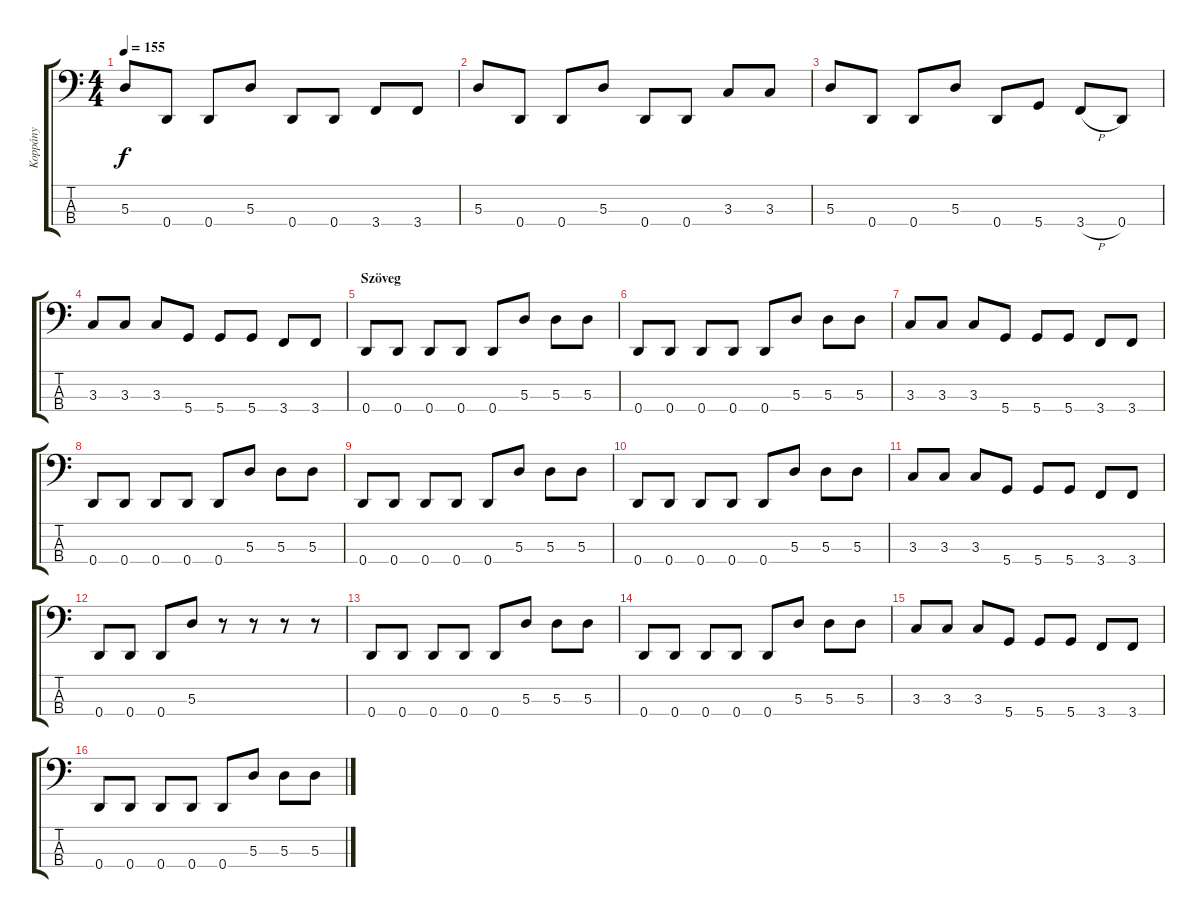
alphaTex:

\track ("Koppány" "Koppány") {instrument electricbasspick}
\staff {score tabs}
\tuning (G2 D2 A1 D1) {hide}
\ts (4 4)
\tempo 155
\clef f4
\ks c
5.3.8{dy f} 0.4.8 0.4.8 5.3.8 0.4.8 0.4.8 3.4.8 3.4.8 |
5.3.8 0.4.8 0.4.8 5.3.8 0.4.8 0.4.8 3.3.8 3.3.8 |
5.3.8 0.4.8 0.4.8 5.3.8 0.4.8 5.4.8 3.4{h}.8 0.4.8 |
3.3.8 3.3.8 3.3.8 5.4.8 5.4.8 5.4.8 3.4.8 3.4.8 |
\section ("" "Szöveg")
0.4.8 0.4.8 0.4.8 0.4.8 0.4.8 5.3.8 5.3.8 5.3.8 |
0.4.8 0.4.8 0.4.8 0.4.8 0.4.8 5.3.8 5.3.8 5.3.8 |
3.3.8 3.3.8 3.3.8 5.4.8 5.4.8 5.4.8 3.4.8 3.4.8 |
0.4.8 0.4.8 0.4.8 0.4.8 0.4.8 5.3.8 5.3.8 5.3.8 |
0.4.8 0.4.8 0.4.8 0.4.8 0.4.8 5.3.8 5.3.8 5.3.8 |
0.4.8 0.4.8 0.4.8 0.4.8 0.4.8 5.3.8 5.3.8 5.3.8 |
3.3.8 3.3.8 3.3.8 5.4.8 5.4.8 5.4.8 3.4.8 3.4.8 |
0.4.8 0.4.8 0.4.8 5.3.8{instrument slapbass1} r.8 r.8 r.8 r.8 |
0.4.8{instrument electricbasspick} 0.4.8 0.4.8 0.4.8 0.4.8 5.3.8 5.3.8 5.3.8 |
0.4.8 0.4.8 0.4.8 0.4.8 0.4.8 5.3.8 5.3.8 5.3.8 |
3.3.8 3.3.8 3.3.8 5.4.8 5.4.8 5.4.8 3.4.8 3.4.8 |
0.4.8 0.4.8 0.4.8 0.4.8 0.4.8 5.3.8 5.3.8 5.3.8
